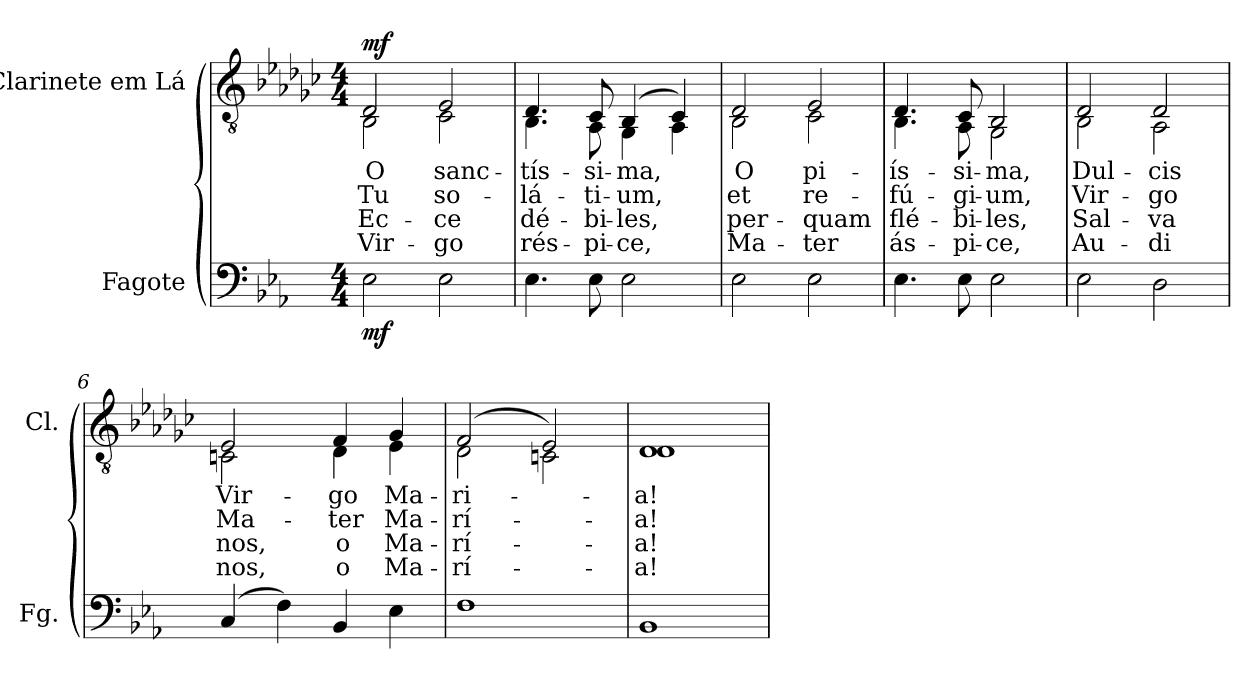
**kern	**dynam	**kern	**text	**text	**text	**text	**dynam
*part2	*part2	*part1	*part1	*part1	*part1	*part1	*part1
*staff2	*staff2	*staff1	*staff1	*staff1	*staff1	*staff1	*staff1
*I"Fagote	*	*I"Clarinete em Lá	*	*	*	*	*
*I'Fg.	*	*I'Cl.	*	*	*	*	*
!!LO:PB:g=z
*clefF4	*	*clefGv2	*	*	*	*	*
*	*	*ITrd2c3	*	*	*	*	*
*k[b-e-a-]	*	*k[b-e-a-]	*	*	*	*	*
*E-:	*	*E-:	*	*	*	*	*
*M4/4	*	*M4/4	*	*	*	*	*
*MM88	*	*MM88	*	*	*	*	*
=1	=1	=1	=1	=1	=1	=1	=1
!	!	!LO:TX:b:cj:t=1.	!	!	!	!	!
!	!	!LO:TX:b:cj:t=2.	!	!	!	!	!
!	!	!LO:TX:b:cj:t=3.	!	!	!	!	!
!	!	!LO:TX:b:cj:t=4.	!	!	!	!	!
!	!	!	!LO:LY:b:color=#000000	!LO:LY:b:color=#000000	!LO:LY:b:color=#000000	!LO:LY:b:color=#000000	!
*	*	*^	*	*	*	*	*
2E-i\	mf	2BB-i/	2GGi\	O	Tu	Ec-	Vir-	mf
!	!	!	!	!LO:LY:b:color=#000000	!LO:LY:b:color=#000000	!LO:LY:b:color=#000000	!LO:LY:b:color=#000000	!
2E-i\	.	2Ci/	2AA-i\	sanc-	so-	-ce	-go	.
=2	=2	=2	=2	=2	=2	=2	=2	=2
!	!	!	!	!LO:LY:b:color=#000000	!LO:LY:b:color=#000000	!LO:LY:b:color=#000000	!LO:LY:b:color=#000000	!
4.E-i\	.	4.BB-i/	4.GGi\	-tís-	-lá-	dé-	rés-	.
!	!	!	!	!LO:LY:b:color=#000000	!LO:LY:b:color=#000000	!LO:LY:b:color=#000000	!LO:LY:b:color=#000000	!
8E-i\	.	8AA-i/	8FFi\	-si-	-ti-	-bi-	-pi-	.
!	!	!	!	!LO:LY:b:color=#000000	!LO:LY:b:color=#000000	!LO:LY:b:color=#000000	!LO:LY:b:color=#000000	!
2E-i\	.	(4GGi/	4EE-i\	-ma,	-um,	-les,	-ce,	.
.	.	4AA-i/)	4FFi\	.	.	.	.	.
=3	=3	=3	=3	=3	=3	=3	=3	=3
!	!	!	!	!LO:LY:b:color=#000000	!LO:LY:b:color=#000000	!LO:LY:b:color=#000000	!LO:LY:b:color=#000000	!
2E-i\	.	2BB-i/	2GGi\	O	et	per-	Ma-	.
!	!	!	!	!LO:LY:b:color=#000000	!LO:LY:b:color=#000000	!LO:LY:b:color=#000000	!LO:LY:b:color=#000000	!
2E-i\	.	2Ci/	2AA-i\	pi-	re-	-quam	-ter	.
=4	=4	=4	=4	=4	=4	=4	=4	=4
!	!	!	!	!LO:LY:b:color=#000000	!LO:LY:b:color=#000000	!LO:LY:b:color=#000000	!LO:LY:b:color=#000000	!
4.E-i\	.	4.BB-i/	4.GGi\	-ís-	-fú-	flé-	ás-	.
!	!	!	!	!LO:LY:b:color=#000000	!LO:LY:b:color=#000000	!LO:LY:b:color=#000000	!LO:LY:b:color=#000000	!
8E-i\	.	8AA-i/	8FFi\	-si-	-gi-	-bi-	-pi-	.
!	!	!	!	!LO:LY:b:color=#000000	!LO:LY:b:color=#000000	!LO:LY:b:color=#000000	!LO:LY:b:color=#000000	!
2E-i\	.	2GGi/	2EE-i\	-ma,	-um,	-les,	-ce,	.
!!LO:LB:g=z	!!
=5	=5	=5	=5	=5	=5	=5	=5	=5
!	!	!	!	!LO:LY:b:color=#000000	!LO:LY:b:color=#000000	!LO:LY:b:color=#000000	!LO:LY:b:color=#000000	!
2E-i\	.	2BB-i/	2GGi\	Dul-	Vir-	Sal-	Au-	.
!	!	!	!	!LO:LY:b:color=#000000	!LO:LY:b:color=#000000	!LO:LY:b:color=#000000	!LO:LY:b:color=#000000	!
2Di\	.	2BB-i/	2FFi\	-cis	-go	-va	-di	.
=6	=6	=6	=6	=6	=6	=6	=6	=6
!	!	!	!	!LO:LY:b:color=#000000	!LO:LY:b:color=#000000	!LO:LY:b:color=#000000	!LO:LY:b:color=#000000	!
(4Ci/	.	2Ci/	2AAni\	Vir-	Ma-	nos,	nos,	.
4Fi\)	.	.	.	.	.	.	.	.
!	!	!	!	!LO:LY:b:color=#000000	!LO:LY:b:color=#000000	!LO:LY:b:color=#000000	!LO:LY:b:color=#000000	!
4BB-i/	.	4Di/	4BB-i\	-go	-ter	o	o	.
!	!	!	!	!LO:LY:b:color=#000000	!LO:LY:b:color=#000000	!LO:LY:b:color=#000000	!LO:LY:b:color=#000000	!
4E-i\	.	4E-i/	4Ci\	Ma-	Ma-	Ma-	Ma-	.
=7	=7	=7	=7	=7	=7	=7	=7	=7
!	!	!	!	!LO:LY:b:color=#000000	!LO:LY:b:color=#000000	!LO:LY:b:color=#000000	!LO:LY:b:color=#000000	!
1Fi	.	(2Di/	2BB-i\	-ri-	-rí-	-rí-	-rí-	.
.	.	2Ci/)	2AAni\	.	.	.	.	.
=8	=8	=8	=8	=8	=8	=8	=8	=8
!	!	!	!	!LO:LY:b:color=#000000	!LO:LY:b:color=#000000	!LO:LY:b:color=#000000	!LO:LY:b:color=#000000	!
1BB-i	.	1BB-i	1BB-i	-a!	-a!	-a!	-a!	.
*	*	*v	*v	*	*	*	*	*
=	=	=	=	=	=	=	=
*-	*-	*-	*-	*-	*-	*-	*-
